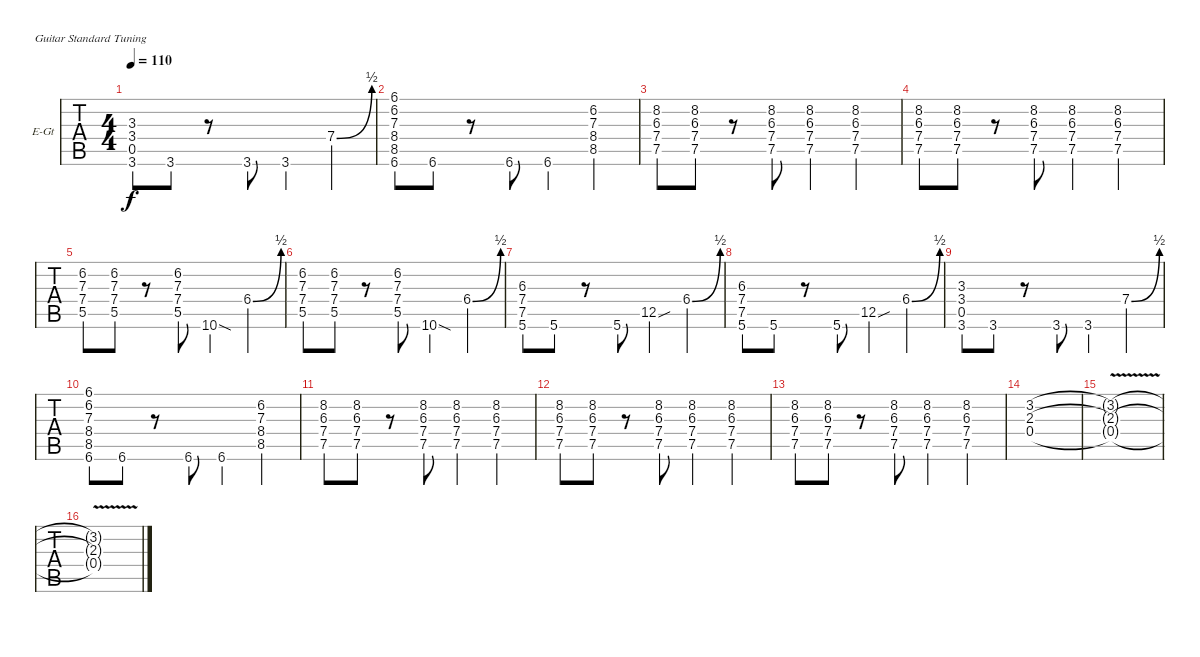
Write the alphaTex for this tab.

\defaultSystemsLayout 4
\bracketExtendMode groupsimilarinstruments
\firstSystemTrackNameOrientation horizontal
\otherSystemsTrackNameOrientation horizontal
\track ("Matt" "E-Gt") {instrument distortionguitar}
\staff {tabs}
\tuning (E4 B3 G3 D3 A2 E2)
\ts (4 4)
\tempo 110
\clef g2
\ks c
(3.6 0.5 3.4 3.3).8{dy f} 3.6.8 r.8 3.6.8 3.6.4 7.4{be (bend 0 0 36.6 2)}.4 |
(6.6 8.5 8.4 7.3 6.2 6.1).8 6.6.8 r.8 6.6.8 6.6.4 (8.4 8.5 7.3 6.2).4 |
(7.5 7.4 6.3 8.2).8 (7.5 7.4 6.3 8.2).8 r.8 (7.5 7.4 6.3 8.2).8 (7.5 7.4 6.3 8.2).4 (7.5 7.4 6.3 8.2).4 |
(7.5 7.4 6.3 8.2).8 (7.5 7.4 6.3 8.2).8 r.8 (7.5 7.4 6.3 8.2).8 (7.5 7.4 6.3 8.2).4 (7.5 7.4 6.3 8.2).4 |
(5.5 7.4 7.3 6.2).8 (5.5 7.4 7.3 6.2).8 r.8 (5.5 7.4 7.3 6.2).8 10.6{sod}.4 6.4{be (bend 0 0 7.199999999999999 2)}.4 |
(5.5 7.4 7.3 6.2).8 (5.5 7.4 7.3 6.2).8 r.8 (5.5 7.4 7.3 6.2).8 10.6{sod}.4 6.4{be (bend 0 0 7.199999999999999 2)}.4 |
(5.6 7.5 7.4 6.3).8 5.6.8 r.8 5.6.8 12.5{sou}.4 6.4{be (bend 0 0 7.199999999999999 2)}.4 |
(5.6 7.5 7.4 6.3).8 5.6.8 r.8 5.6.8 12.5{sou}.4 6.4{be (bend 0 0 7.199999999999999 2)}.4 |
(3.6 0.5 3.4 3.3).8 3.6.8 r.8 3.6.8 3.6.4 7.4{be (bend 0 0 36.6 2)}.4 |
(6.6 8.5 8.4 7.3 6.2 6.1).8 6.6.8 r.8 6.6.8 6.6.4 (8.4 8.5 7.3 6.2).4 |
(7.5 7.4 6.3 8.2).8 (7.5 7.4 6.3 8.2).8 r.8 (7.5 7.4 6.3 8.2).8 (7.5 7.4 6.3 8.2).4 (7.5 7.4 6.3 8.2).4 |
(7.5 7.4 6.3 8.2).8 (7.5 7.4 6.3 8.2).8 r.8 (7.5 7.4 6.3 8.2).8 (7.5 7.4 6.3 8.2).4 (7.5 7.4 6.3 8.2).4 |
(7.5 7.4 6.3 8.2).8 (7.5 7.4 6.3 8.2).8 r.8 (7.5 7.4 6.3 8.2).8 (7.5 7.4 6.3 8.2).4 (7.5 7.4 6.3 8.2).4 |
(0.4 2.3 3.2).1 |
(0.4{v t} 2.3{v t} 3.2{v t}).1 |
(0.4{v t} 2.3{v t} 3.2{v t}).1
